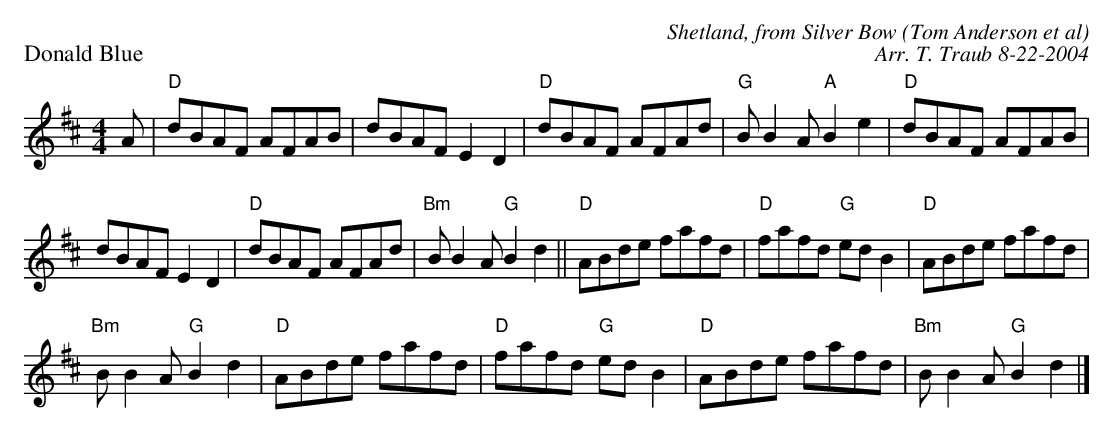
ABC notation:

X:1
P: Donald Blue
C: Shetland, from Silver Bow (Tom Anderson et al)
C: Arr. T. Traub 8-22-2004
M: 4/4
K: D
L: 1/8
A|"D"dBAF AFAB|dBAF E2 D2|"D"dBAF AFAd|"G"B B2 A "A"B2 e2|"D"dBAF AFAB|
dBAF E2 D2|"D"dBAF AFAd|"Bm"B B2 A "G"B2 d2||"D"ABde fafd|"D"fafd "G"ed B2|"D"ABde fafd|
"Bm"B B2 A "G"B2 d2|"D"ABde fafd|"D"fafd "G"ed B2|"D"ABde fafd|"Bm"B B2 A "G"B2 d2 |]
